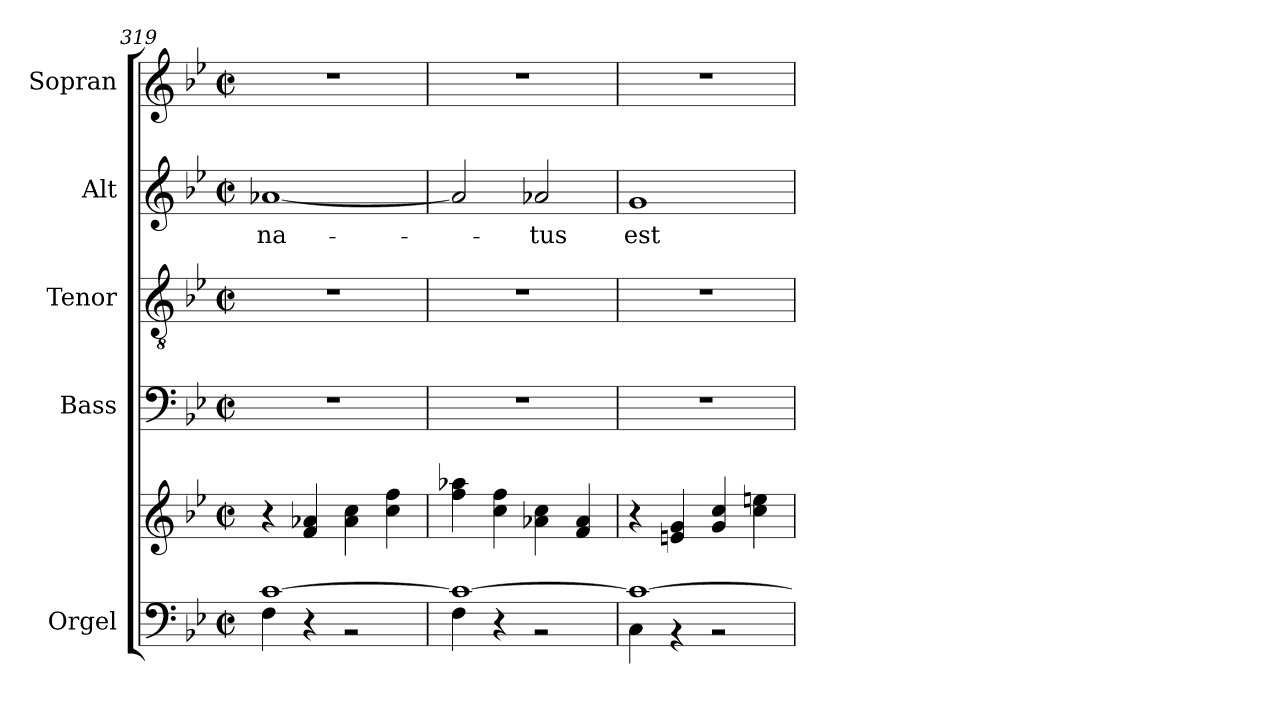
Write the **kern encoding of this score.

**kern	**kern	**kern	**kern	**kern	**text	**kern
*part5	*part5	*part4	*part3	*part2	*part2	*part1
*staff6	*staff5	*staff4	*staff3	*staff2	*staff2	*staff1
*I"Orgel	*	*I"Bass	*I"Tenor	*I"Alt	*	*I"Sopran
*I'Org.	*	*I'B.	*I'T.	*I'A.	*	*I'S.
*clefF4	*clefG2	*clefF4	*clefGv2	*clefG2	*	*clefG2
*k[b-e-]	*k[b-e-]	*k[b-e-]	*k[b-e-]	*k[b-e-]	*	*k[b-e-]
*B-:	*B-:	*B-:	*B-:	*B-:	*	*B-:
*M2/2	*M2/2	*M2/2	*M2/2	*M2/2	*	*M2/2
*met(c|)	*met(c|)	*met(c|)	*met(c|)	*met(c|)	*	*met(c|)
=319	=319	=319	=319	=319	=319	=319
*^	*	*	*	*	*	*
!	!	!	!	!	!	!LO:LY:b	!
[>1c	4F\	4r	1r	1r	[1a-X	-na-	1r
.	4rC	4f/ 4a-X/	.	.	.	.	.
.	2rBB	4a-\ 4cc\	.	.	.	.	.
.	.	4cc\ 4ff\	.	.	.	.	.
=320	=320	=320	=320	=320	=320	=320	=320
1c_	4F\	4ff\ 4aa-X\	1r	1r	2a-/]	.	1r
.	4rC	4cc\ 4ff\	.	.	.	.	.
!	!	!	!	!	!	!LO:LY:b	!
.	2rBB	4a-X\ 4cc\	.	.	2a-X/	-tus	.
.	.	4f/ 4a-/	.	.	.	.	.
=321	=321	=321	=321	=321	=321	=321	=321
!	!	!	!	!	!	!LO:LY:b	!
1c_	4C\	4r	1r	1r	1g	est	1r
.	4rAA	4en/ 4g/	.	.	.	.	.
.	2rBB	4g/ 4cc/	.	.	.	.	.
.	.	4cc\ 4een\	.	.	.	.	.
*v	*v	*	*	*	*	*	*
=	=	=	=	=	=	=
*-	*-	*-	*-	*-	*-	*-
